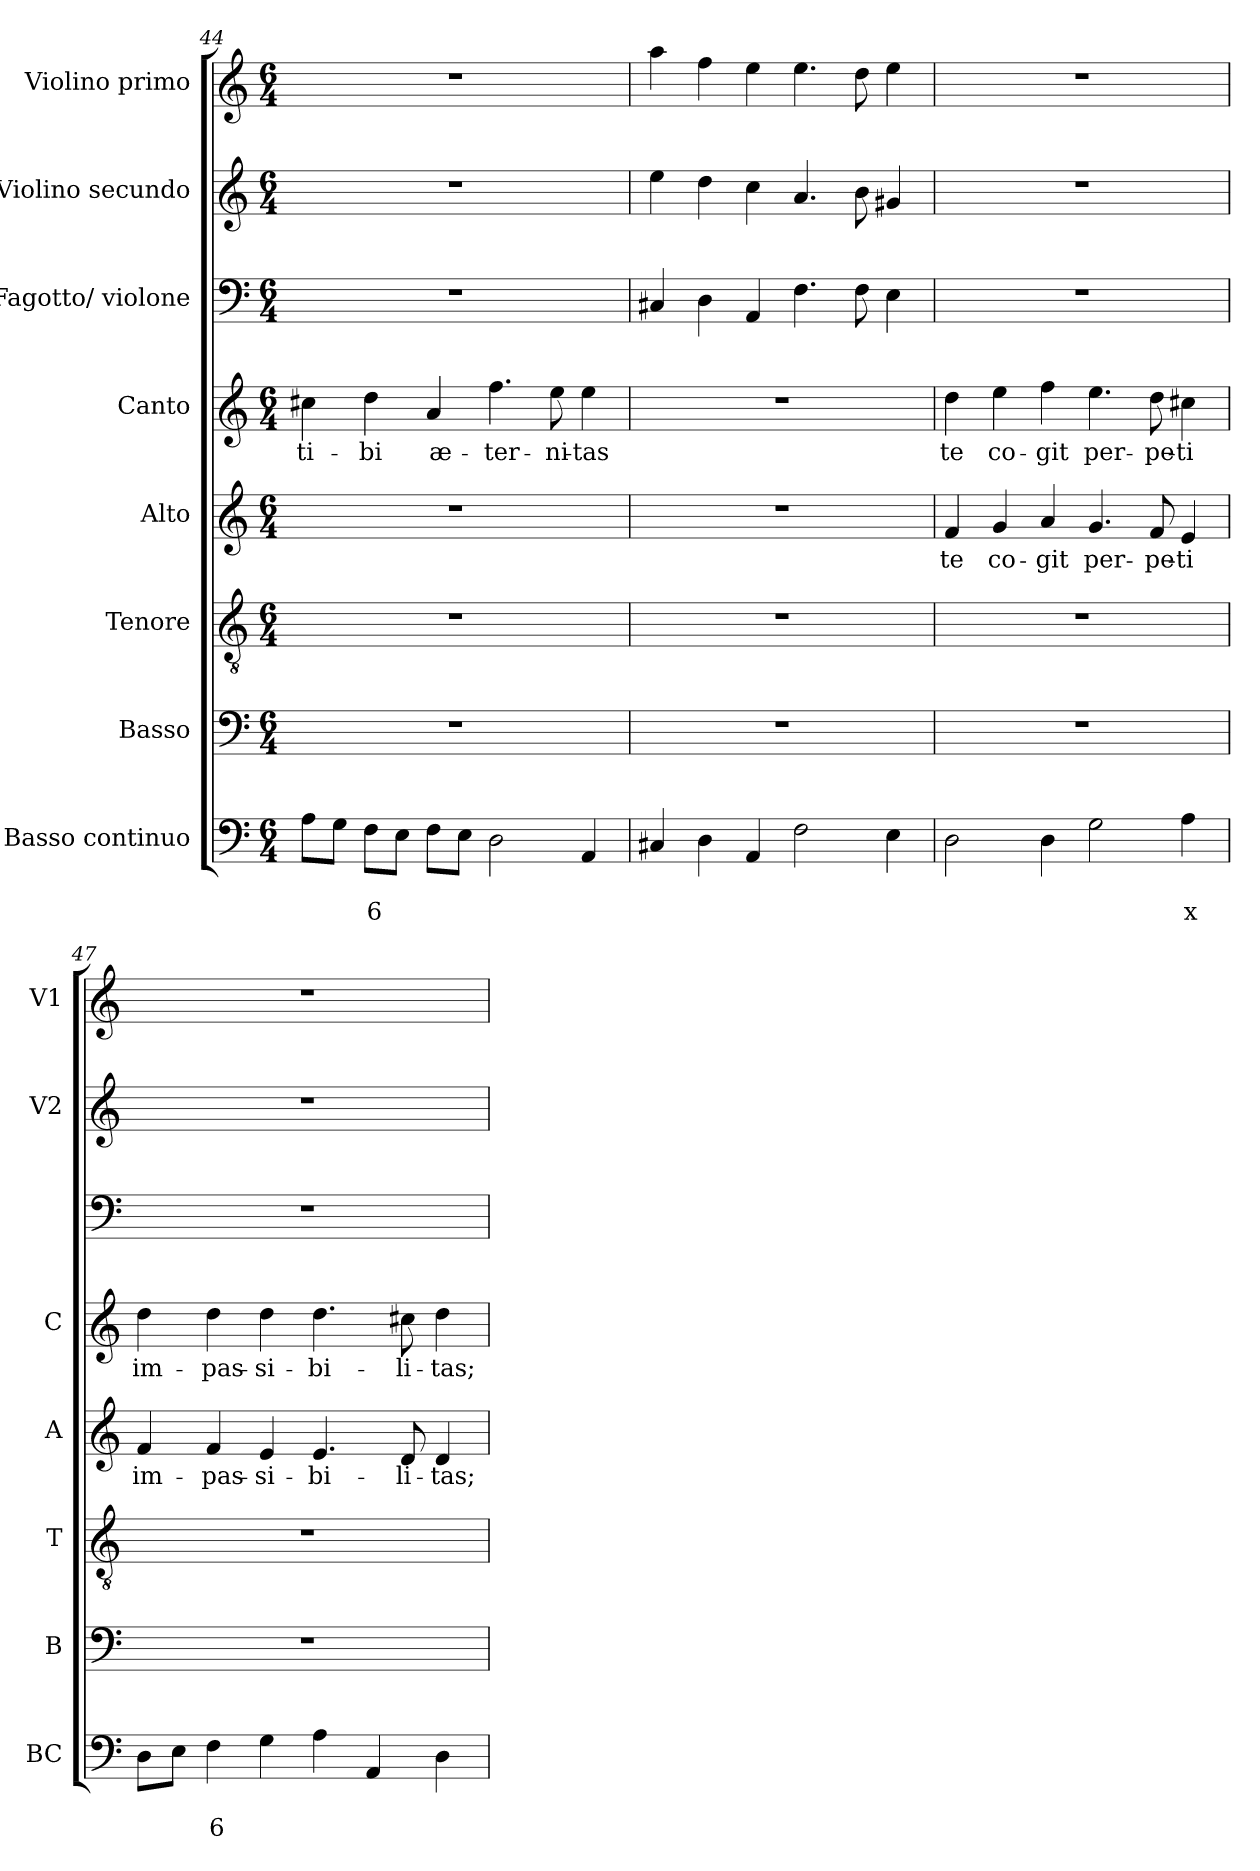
**kern	**text	**text	**kern	**kern	**kern	**text	**kern	**text	**kern	**kern	**kern
*part8	*part8	*part8	*part7	*part6	*part5	*part5	*part4	*part4	*part3	*part2	*part1
*staff8	*staff8	*staff8	*staff7	*staff6	*staff5	*staff5	*staff4	*staff4	*staff3	*staff2	*staff1
*I"Basso continuo	*	*	*I"Basso	*I"Tenore	*I"Alto	*	*I"Canto	*	*I"Fagotto/ violone	*I"Violino secundo	*I"Violino primo
*I'BC	*	*	*I'B	*I'T	*I'A	*	*I'C	*	*	*I'V2	*I'V1
!!LO:LB:g=z
*clefF4	*	*	*clefF4	*clefGv2	*clefG2	*	*clefG2	*	*clefF4	*clefG2	*clefG2
*k[]	*	*	*k[]	*k[]	*k[]	*	*k[]	*	*k[]	*k[]	*k[]
*C:	*	*	*C:	*C:	*C:	*	*C:	*	*C:	*C:	*C:
*M6/4	*	*	*M6/4	*M6/4	*M6/4	*	*M6/4	*	*M6/4	*M6/4	*M6/4
=44	=44	=44	=44	=44	=44	=44	=44	=44	=44	=44	=44
!	!	!	!	!	!	!	!	!LO:LY:b	!	!	!
8A\L	.	.	1.r	1.r	1.r	.	4cc#X\	ti-	1.r	1.r	1.r
8G\J	.	.	.	.	.	.	.	.	.	.	.
!	!	!LO:LY:b	!	!	!	!	!	!LO:LY:b	!	!	!
8F\L	.	6	.	.	.	.	4dd\	-bi	.	.	.
8E\J	.	.	.	.	.	.	.	.	.	.	.
!	!	!	!	!	!	!	!	!LO:LY:b	!	!	!
8F\L	.	.	.	.	.	.	4a/	æ-	.	.	.
8E\J	.	.	.	.	.	.	.	.	.	.	.
!	!	!	!	!	!	!	!	!LO:LY:b	!	!	!
2D\	.	.	.	.	.	.	4.ff\	-ter-	.	.	.
!	!	!	!	!	!	!	!	!LO:LY:b	!	!	!
.	.	.	.	.	.	.	8ee\	-ni-	.	.	.
!	!	!	!	!	!	!	!	!LO:LY:b	!	!	!
4AA/	.	.	.	.	.	.	4ee\	-tas	.	.	.
=45	=45	=45	=45	=45	=45	=45	=45	=45	=45	=45	=45
4C#X/	.	.	1.r	1.r	1.r	.	1.r	.	4C#X/	4ee\	4aa\
4D\	.	.	.	.	.	.	.	.	4D\	4dd\	4ff\
4AA/	.	.	.	.	.	.	.	.	4AA/	4cc\	4ee\
2F\	.	.	.	.	.	.	.	.	4.F\	4.a/	4.ee\
.	.	.	.	.	.	.	.	.	8F\	8b\	8dd\
4E\	.	.	.	.	.	.	.	.	4E\	4g#X/	4ee\
=46	=46	=46	=46	=46	=46	=46	=46	=46	=46	=46	=46
!	!	!	!	!	!	!LO:LY:b	!	!LO:LY:b	!	!	!
2D\	.	.	1.r	1.r	4f/	te	4dd\	te	1.r	1.r	1.r
!	!	!	!	!	!	!LO:LY:b	!	!LO:LY:b	!	!	!
.	.	.	.	.	4g/	co-	4ee\	co-	.	.	.
!	!	!	!	!	!	!LO:LY:b	!	!LO:LY:b	!	!	!
4D\	.	.	.	.	4a/	-git	4ff\	-git	.	.	.
!	!	!	!	!	!	!LO:LY:b	!	!LO:LY:b	!	!	!
2G\	.	.	.	.	4.g/	per-	4.ee\	per-	.	.	.
!	!	!	!	!	!	!LO:LY:b	!	!LO:LY:b	!	!	!
.	.	.	.	.	8f/	-pe-	8dd\	-pe-	.	.	.
!	!	!LO:LY:b	!	!	!	!LO:LY:b	!	!LO:LY:b	!	!	!
4A\	.	x	.	.	4e/	-ti	4cc#X\	-ti	.	.	.
=47	=47	=47	=47	=47	=47	=47	=47	=47	=47	=47	=47
!	!	!	!	!	!	!LO:LY:b	!	!LO:LY:b	!	!	!
8D\L	.	.	1.r	1.r	4f/	im-	4dd\	im-	1.r	1.r	1.r
8E\J	.	.	.	.	.	.	.	.	.	.	.
!	!	!LO:LY:b	!	!	!	!LO:LY:b	!	!LO:LY:b	!	!	!
4F\	.	6	.	.	4f/	-pas-	4dd\	-pas-	.	.	.
!	!	!	!	!	!	!LO:LY:b	!	!LO:LY:b	!	!	!
4G\	.	.	.	.	4e/	-si-	4dd\	-si-	.	.	.
!	!	!	!	!	!	!LO:LY:b	!	!LO:LY:b	!	!	!
4A\	.	.	.	.	4.e/	-bi-	4.dd\	-bi-	.	.	.
4AA/	.	.	.	.	.	.	.	.	.	.	.
!	!	!	!	!	!	!LO:LY:b	!	!LO:LY:b	!	!	!
.	.	.	.	.	8d/	-li-	8cc#X\	-li-	.	.	.
!	!	!	!	!	!	!LO:LY:b	!	!LO:LY:b	!	!	!
4D\	.	.	.	.	4d/	-tas;	4dd\	-tas;	.	.	.
=	=	=	=	=	=	=	=	=	=	=	=
*-	*-	*-	*-	*-	*-	*-	*-	*-	*-	*-	*-
